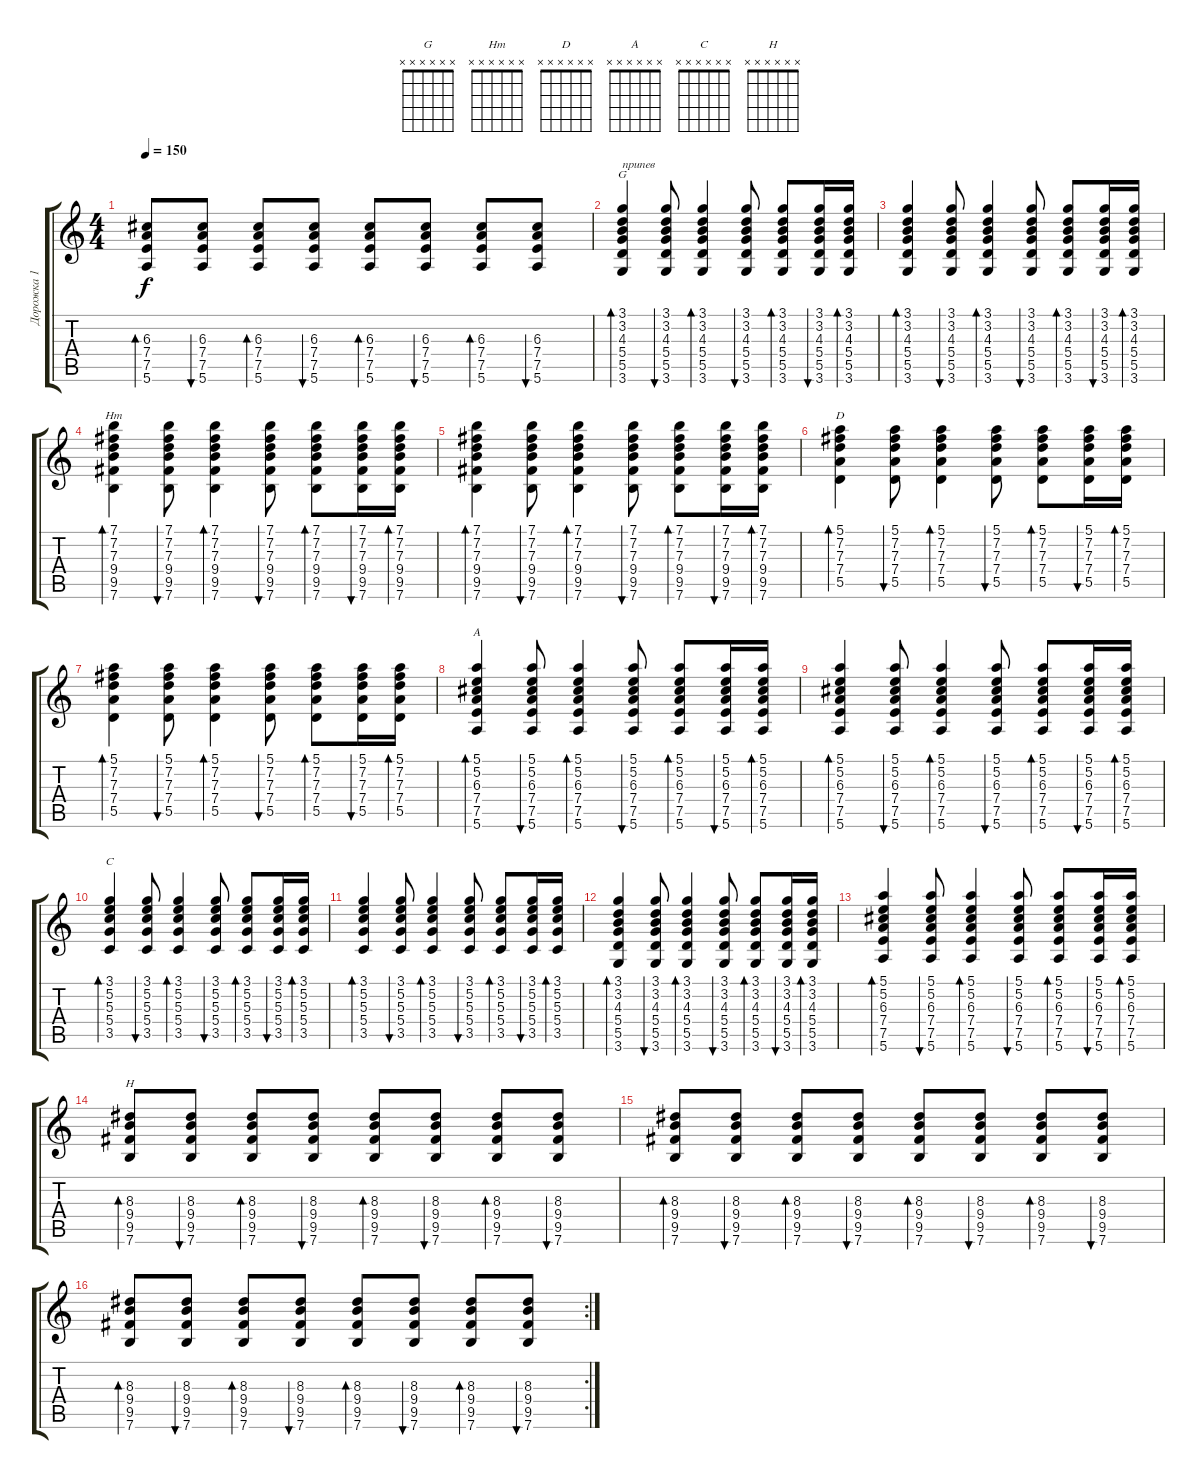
\track ("Дорожка 1" "Дорожка 1") {instrument acousticguitarsteel}
\staff {score tabs}
\tuning (E4 B3 G3 D3 A2 E2) {hide}
\chord ("G" x x x x x x)
\chord ("Hm" x x x x x x)
\chord ("D" x x x x x x)
\chord ("A" x x x x x x)
\chord ("C" x x x x x x)
\chord ("H" x x x x x x)
\ts (4 4)
\tempo 150
\clef g2
\ks c
(6.3 7.4 7.5 5.6).8{bd 60 dy f} (6.3 7.4 7.5 5.6).8{bu 60} (6.3 7.4 7.5 5.6).8{bd 60} (6.3 7.4 7.5 5.6).8{bu 60} (6.3 7.4 7.5 5.6).8{bd 60} (6.3 7.4 7.5 5.6).8{bu 60} (6.3 7.4 7.5 5.6).8{bd 60} (6.3 7.4 7.5 5.6).8{bu 60} |
(3.1 3.2 4.3 5.4 5.5 3.6).4{bd 60 ch "G" txt "припев"} (3.1 3.2 4.3 5.4 5.5 3.6).8{bu 60} (3.1 3.2 4.3 5.4 5.5 3.6).4{bd 60} (3.1 3.2 4.3 5.4 5.5 3.6).8{bu 60} (3.1 3.2 4.3 5.4 5.5 3.6).8{bd 60} (3.1 3.2 4.3 5.4 5.5 3.6).16{bu 60} (3.1 3.2 4.3 5.4 5.5 3.6).16{bd 60} |
(3.1 3.2 4.3 5.4 5.5 3.6).4{bd 60} (3.1 3.2 4.3 5.4 5.5 3.6).8{bu 60} (3.1 3.2 4.3 5.4 5.5 3.6).4{bd 60} (3.1 3.2 4.3 5.4 5.5 3.6).8{bu 60} (3.1 3.2 4.3 5.4 5.5 3.6).8{bd 60} (3.1 3.2 4.3 5.4 5.5 3.6).16{bu 60} (3.1 3.2 4.3 5.4 5.5 3.6).16{bd 60} |
(7.1 7.2 7.3 9.4 9.5 7.6).4{bd 60 ch "Hm"} (7.1 7.2 7.3 9.4 9.5 7.6).8{bu 60} (7.1 7.2 7.3 9.4 9.5 7.6).4{bd 60} (7.1 7.2 7.3 9.4 9.5 7.6).8{bu 60} (7.1 7.2 7.3 9.4 9.5 7.6).8{bd 60} (7.1 7.2 7.3 9.4 9.5 7.6).16{bu 60} (7.1 7.2 7.3 9.4 9.5 7.6).16{bd 60} |
(7.1 7.2 7.3 9.4 9.5 7.6).4{bd 60} (7.1 7.2 7.3 9.4 9.5 7.6).8{bu 60} (7.1 7.2 7.3 9.4 9.5 7.6).4{bd 60} (7.1 7.2 7.3 9.4 9.5 7.6).8{bu 60} (7.1 7.2 7.3 9.4 9.5 7.6).8{bd 60} (7.1 7.2 7.3 9.4 9.5 7.6).16{bu 60} (7.1 7.2 7.3 9.4 9.5 7.6).16{bd 60} |
(5.1 7.2 7.3 7.4 5.5).4{bd 60 ch "D"} (5.1 7.2 7.3 7.4 5.5).8{bu 60} (5.1 7.2 7.3 7.4 5.5).4{bd 60} (5.1 7.2 7.3 7.4 5.5).8{bu 60} (5.1 7.2 7.3 7.4 5.5).8{bd 60} (5.1 7.2 7.3 7.4 5.5).16{bu 60} (5.1 7.2 7.3 7.4 5.5).16{bd 60} |
(5.1 7.2 7.3 7.4 5.5).4{bd 60} (5.1 7.2 7.3 7.4 5.5).8{bu 60} (5.1 7.2 7.3 7.4 5.5).4{bd 60} (5.1 7.2 7.3 7.4 5.5).8{bu 60} (5.1 7.2 7.3 7.4 5.5).8{bd 60} (5.1 7.2 7.3 7.4 5.5).16{bu 60} (5.1 7.2 7.3 7.4 5.5).16{bd 60} |
(5.1 5.2 6.3 7.4 7.5 5.6).4{bd 60 ch "A"} (5.1 5.2 6.3 7.4 7.5 5.6).8{bu 60} (5.1 5.2 6.3 7.4 7.5 5.6).4{bd 60} (5.1 5.2 6.3 7.4 7.5 5.6).8{bu 60} (5.1 5.2 6.3 7.4 7.5 5.6).8{bd 60} (5.1 5.2 6.3 7.4 7.5 5.6).16{bu 60} (5.1 5.2 6.3 7.4 7.5 5.6).16{bd 60} |
(5.1 5.2 6.3 7.4 7.5 5.6).4{bd 60} (5.1 5.2 6.3 7.4 7.5 5.6).8{bu 60} (5.1 5.2 6.3 7.4 7.5 5.6).4{bd 60} (5.1 5.2 6.3 7.4 7.5 5.6).8{bu 60} (5.1 5.2 6.3 7.4 7.5 5.6).8{bd 60} (5.1 5.2 6.3 7.4 7.5 5.6).16{bu 60} (5.1 5.2 6.3 7.4 7.5 5.6).16{bd 60} |
(3.1 5.2 5.3 5.4 3.5).4{bd 60 ch "C"} (3.1 5.2 5.3 5.4 3.5).8{bu 60} (3.1 5.2 5.3 5.4 3.5).4{bd 60} (3.1 5.2 5.3 5.4 3.5).8{bu 60} (3.1 5.2 5.3 5.4 3.5).8{bd 60} (3.1 5.2 5.3 5.4 3.5).16{bu 60} (3.1 5.2 5.3 5.4 3.5).16{bd 60} |
(3.1 5.2 5.3 5.4 3.5).4{bd 60} (3.1 5.2 5.3 5.4 3.5).8{bu 60} (3.1 5.2 5.3 5.4 3.5).4{bd 60} (3.1 5.2 5.3 5.4 3.5).8{bu 60} (3.1 5.2 5.3 5.4 3.5).8{bd 60} (3.1 5.2 5.3 5.4 3.5).16{bu 60} (3.1 5.2 5.3 5.4 3.5).16{bd 60} |
(3.1 3.2 4.3 5.4 5.5 3.6).4{bd 60} (3.1 3.2 4.3 5.4 5.5 3.6).8{bu 60} (3.1 3.2 4.3 5.4 5.5 3.6).4{bd 60} (3.1 3.2 4.3 5.4 5.5 3.6).8{bu 60} (3.1 3.2 4.3 5.4 5.5 3.6).8{bd 60} (3.1 3.2 4.3 5.4 5.5 3.6).16{bu 60} (3.1 3.2 4.3 5.4 5.5 3.6).16{bd 60} |
(5.1 5.2 6.3 7.4 7.5 5.6).4{bd 60} (5.1 5.2 6.3 7.4 7.5 5.6).8{bu 60} (5.1 5.2 6.3 7.4 7.5 5.6).4{bd 60} (5.1 5.2 6.3 7.4 7.5 5.6).8{bu 60} (5.1 5.2 6.3 7.4 7.5 5.6).8{bd 60} (5.1 5.2 6.3 7.4 7.5 5.6).16{bu 60} (5.1 5.2 6.3 7.4 7.5 5.6).16{bd 60} |
(8.3 9.4 9.5 7.6).8{bd 60 ch "H"} (8.3 9.4 9.5 7.6).8{bu 60} (8.3 9.4 9.5 7.6).8{bd 60} (8.3 9.4 9.5 7.6).8{bu 60} (8.3 9.4 9.5 7.6).8{bd 60} (8.3 9.4 9.5 7.6).8{bu 60} (8.3 9.4 9.5 7.6).8{bd 60} (8.3 9.4 9.5 7.6).8{bu 60} |
(8.3 9.4 9.5 7.6).8{bd 60} (8.3 9.4 9.5 7.6).8{bu 60} (8.3 9.4 9.5 7.6).8{bd 60} (8.3 9.4 9.5 7.6).8{bu 60} (8.3 9.4 9.5 7.6).8{bd 60} (8.3 9.4 9.5 7.6).8{bu 60} (8.3 9.4 9.5 7.6).8{bd 60} (8.3 9.4 9.5 7.6).8{bu 60} |
\rc 2
(8.3 9.4 9.5 7.6).8{bd 60} (8.3 9.4 9.5 7.6).8{bu 60} (8.3 9.4 9.5 7.6).8{bd 60} (8.3 9.4 9.5 7.6).8{bu 60} (8.3 9.4 9.5 7.6).8{bd 60} (8.3 9.4 9.5 7.6).8{bu 60} (8.3 9.4 9.5 7.6).8{bd 60} (8.3 9.4 9.5 7.6).8{bu 60}
